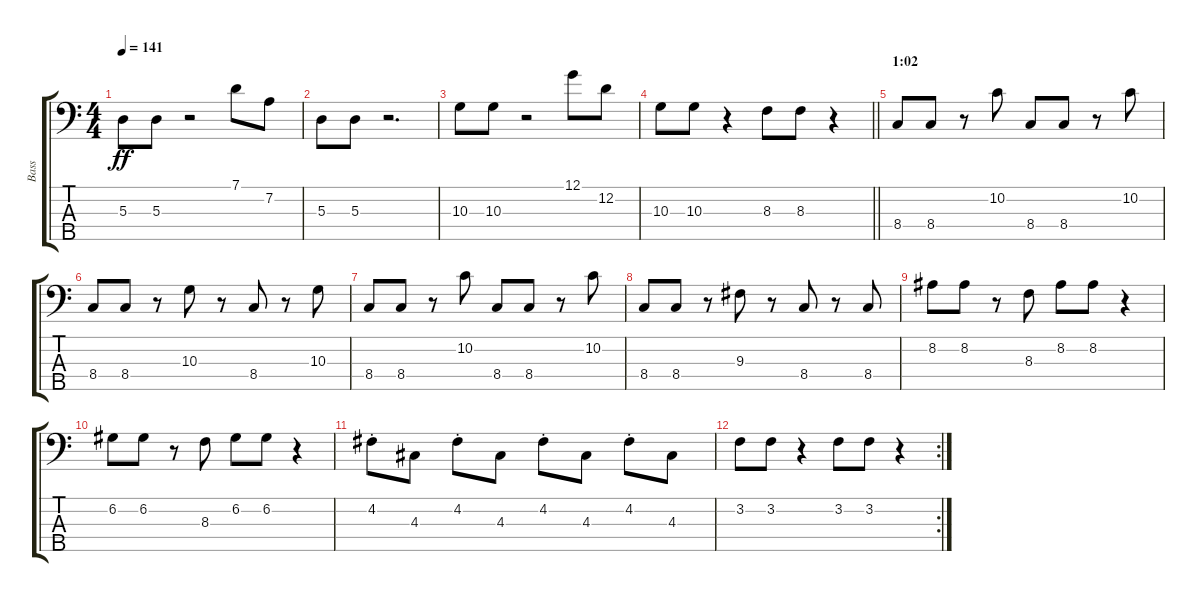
\track ("Bass" "Bass") {instrument electricbassfinger}
\staff {score tabs}
\tuning (G2 D2 A1 E1 B0) {hide}
\ts (4 4)
\tempo 141
\clef f4
\ks c
5.3.8{dy ff} 5.3.8 r.2 7.1.8 7.2.8 |
5.3.8 5.3.8 r.2{d} |
10.3.8 10.3.8 r.2 12.1.8 12.2.8 |
\barLineRight lightlight
10.3.8 10.3.8 r.4 8.3.8 8.3.8 r.4 |
\section ("" "1:02")
8.4.8 8.4.8 r.8 10.2.8 8.4.8 8.4.8 r.8 10.2.8 |
8.4.8 8.4.8 r.8 10.3.8 r.8 8.4.8 r.8 10.3.8 |
8.4.8 8.4.8 r.8 10.2.8 8.4.8 8.4.8 r.8 10.2.8 |
8.4.8 8.4.8 r.8 9.3.8 r.8 8.4.8 r.8 8.4.8 |
8.2.8 8.2.8 r.8 8.3.8 8.2.8 8.2.8 r.4 |
6.2.8 6.2.8 r.8 8.3.8 6.2.8 6.2.8 r.4 |
4.2{st}.8 4.3.8 4.2{st}.8 4.3.8 4.2{st}.8 4.3.8 4.2{st}.8 4.3.8 |
\rc 2
3.2.8 3.2.8 r.4 3.2.8 3.2.8 r.4
